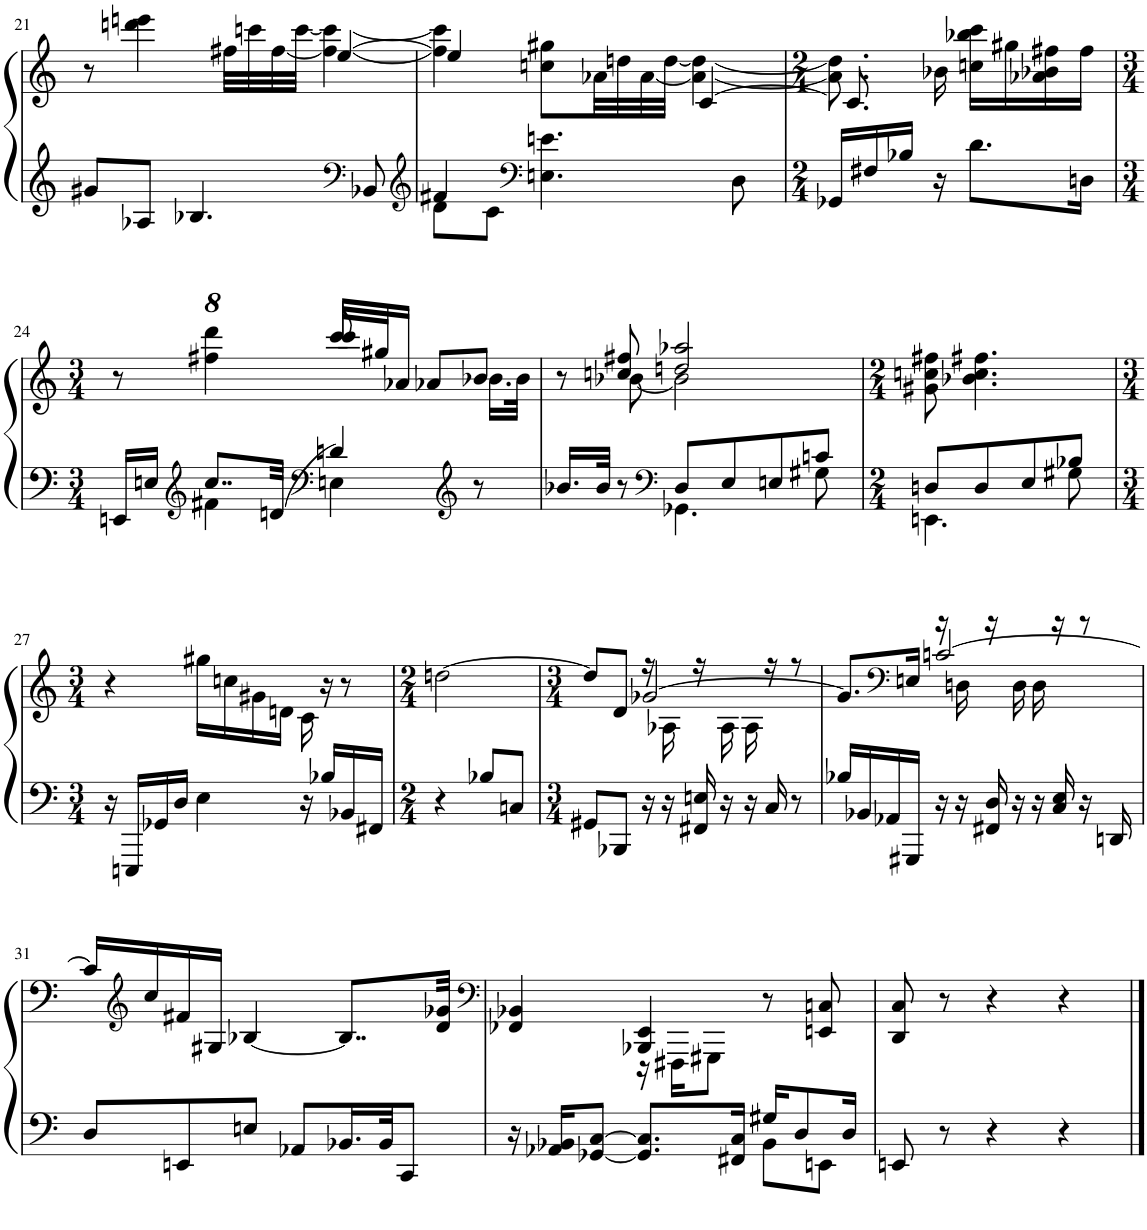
**kern	**kern
*part1	*part1
*staff2	*staff1
*I"Piano	*
*I'Pno.	*
!!LO:PB:g=z
*clefG2	*clefG2
*k[]	*k[]
*M3/4	*M3/4
=21	=21
*	*^
8g#X/L	8r	2ryy
8A-X/J	4dddn\ 4eeen\	.
4.B-X/	.	.
.	32ff#X\LLL	.
.	32cccn\	.
.	[32ff#\	.
.	[32ccc\JJJ	.
.	4ff#\_ 4ccc\_	[4ee/
*clefF4	*	*
8BB-X/	.	.
=22	=22	=22
*clefG2	*	*
*^	*	*
8d\L	4f#X/	4ff#\] 4ccc\]	4ee/]
8c\J	.	.	.
*clefF4	*	*	*
4.En\ 4.en\	2ryy	8ccn\ 8gg#X\L	4ryy
.	.	32a-X\LL	.
.	.	32ddn\	.
.	.	[32a-\	.
.	.	[32dd\JJJ	.
.	.	4a-\_ 4dd\_	[4c/
8D\	.	.	.
*v	*v	*	*
=23	=23	=23
*M2/4	*M2/4	*
16GG-X/LL	8.a-\] 8.dd\]	8.c/]
16F#X/	.	.
16B-X/JJ	.	.
16r	16b-X\	4ryy
8.d\L	16ccn\ 16bb-X\ 16ccc\LL	.
.	16gg#X\	.
.	16a-X\ 16b-X\ 16ff#X\	.
16Dn\Jk	16ff#\JJ	16ryy
!!LO:LB:g=z	!!
=24	=24	=24
*M3/4	*M3/4	*
*^	*	*
16EEn/LL	8ryy	8r	4.ryy
16En/JJ	.	.	.
*clefG2	*	*	*
*	*	*8va	*
8..cc/L	4f#X\	4fff#X\ 4dddd\	.
[32dn/Jkk	.	.	.
*clefF4	*	*	*
*	*	*X8va	*
4dn/]	4En\	32ccc/LLL	8ccc/
.	.	32gg#X/J	.
.	.	16a-X/JJ	.
.	.	8a-X/L	8ryy
*clefG2	*	*	*
8r	8ryy	8b-X/J	16.b-\LL
.	.	.	32b-\JJk
=25	=25	=25	=25
16.b-X/LL	4ryy	8r	8ryy
32b-/JJk	.	.	.
8r	.	8ccn/ 8ff#X/	[8b-X\
*clefF4	*	*	*
8D/L	4.GG-X\	2ddn/ 2aa-X/	2b-\]
8E/	.	.	.
8En/	.	.	.
8cn/J	8G#X\	.	.
*	*	*v	*v
=26	=26	=26
*M2/4	*	*M2/4
8Dn/L	4.EEn\	8g#X\ 8ccn\ 8ff#X\
8D/	.	4.b-X\ 4.cc\ 4.ff#X\
8E/	.	.
8B-X/J	8G#X\	.
*v	*v	*
!!LO:LB:g=z
=27	=27
*M3/4	*M3/4
16r	4r
16EEEn/LL	.
16GG-X/	.
16D/JJ	.
4E\	16gg#X\LL
.	16ccn\
.	16g#X\
.	16dn\JJ
16r	16c\
16B-X/LL	16r
16BB-X/	8r
16FF#X/JJ	.
=28	=28
*M2/4	*M2/4
4r	[2ddn\
8B-X/L	.
8Cn/J	.
=29	=29
*M3/4	*M3/4
*	*^
8GG#X/L	8dd/L]	4ryy
8BBB-X/J	8d/J	.
16r	16r	[2g-X/
16r	16A-X\	.
16FF#X/ 16En/	16r	.
16r	16A-\	.
16r	16A-\	.
16C/	16r	.
8r	8r	.
=30	=30	=30
16B-X/LL	8.g-/L]	4ryy
16BB-X/	.	.
16AA-X/	.	.
*	*clefF4	*
16GGG#X/JJ	16En/Jk	.
16r	16r	[2cn/
16r	16Dn\	.
16FF#X/ 16D/	16r	.
16r	16D\	.
16r	16D\	.
16C/ 16E/	16r	.
16r	8r	.
16DDn/	.	.
*	*v	*v
!!LO:LB:g=z
=31	=31
8D/L	16c/LL]
*	*clefG2
.	16cc/
8EEn/	16f#X/
.	16G#X/JJ
8En/J	[4B-X/
8AA-X/L	.
16.BB-X/L	8..B-/L]
32BB-/JK	.
8CC/J	.
.	32d/ 32g-X/Jkk
=32	=32
*	*clefF4
*^	*^
16r	2ryy	4FF-X/ 4BB-X/	4ryy
16AA-X/ 16BB-X/KL	.	.	.
[8GG-X/ [8C/J	.	.	.
8.GG-/] 8.C/]L	.	4BBB-X/ 4EE/	16r
.	.	.	16FFF#X\KL
.	.	.	8GGG#X\J
16FF#X/ 16C/Jk	.	.	.
16G#X/KL	8BB-\L	8r	4ryy
8D/	.	.	.
.	8EEn\J	8EEn/ 8Cn/	.
16D/Jk	.	.	.
*v	*v	*	*
*	*v	*v
=33	=33
8EEn/	8DD/ 8C/
8r	8r
4r	4r
4r	4r
==	==
*-	*-
